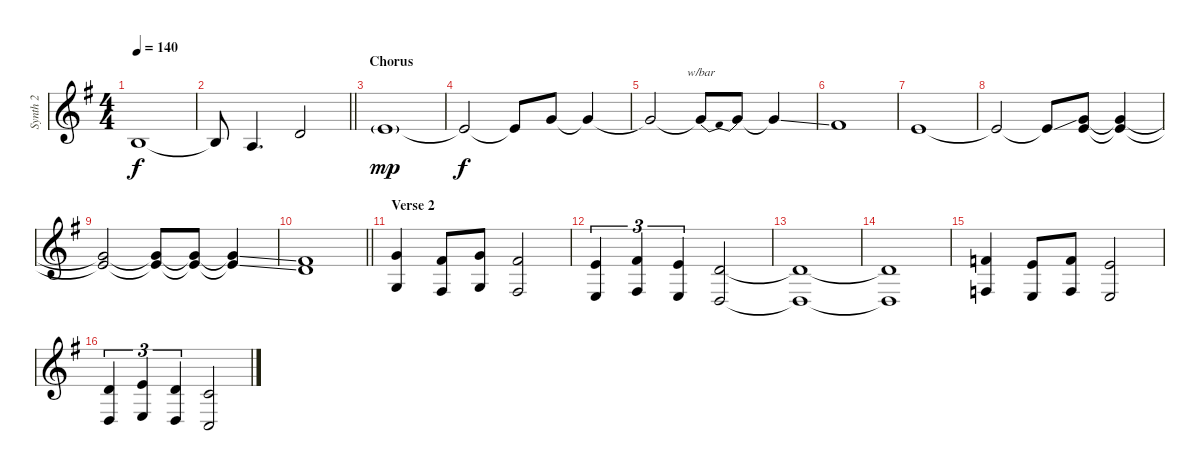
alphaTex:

\track ("Synth 2" "Synth 2") {instrument stringensemble1}
\staff {score}
\tuning (E4 B3 G3 D3 A2 E2) {hide}
\ts (4 4)
\tempo 140
\clef g2
\ks g
4.3.1{dy f} |
\barLineRight lightlight
4.3{t}.8 2.3.4{d} 3.2.2 |
\section ("" "Chorus")
5.2{g}.1{dy mp} |
5.2{t}.2{dy f} 5.2{t}.8 8.2.8 8.2{t}.4 |
8.2{t}.2 8.2{t}.8{tbe (dip default 0 0 30 -2 60 0)} 8.2{t}.8 8.2{ss t}.4 |
7.2.1 |
5.2.1 |
5.2{t}.2 5.2{ss t}.8 (8.2 9.3).8 (8.2{t} 9.3{t}).4 |
(8.2{t} 9.3{t}).2 (8.2{t} 9.3{t}).8 (8.2{t} 9.3{t}).8 (8.2{ss t} 9.3{ss t}).4 |
\barLineRight lightlight
(7.2 7.3).1 |
\section ("" "Verse 2")
(3.1 5.4).4{instrument pad4choir} (2.1 4.4).8 (3.1 5.4).8 (2.1 4.4).2 |
(0.1 2.4).4{tu (3 2)} (2.1 4.4).4{tu (3 2)} (0.1 2.4).4{tu (3 2)} (3.2 5.5).2 |
(3.2{t} 5.5{t}).1 |
(3.2{t} 5.5{t}).1 |
(1.1 3.4).4 (0.1 2.4).8 (1.1 3.4).8 (0.1 2.4).2 |
(3.2 5.5).4{tu (3 2)} (0.1 2.4).4{tu (3 2)} (3.2 5.5).4{tu (3 2)} (1.2 3.5).2
